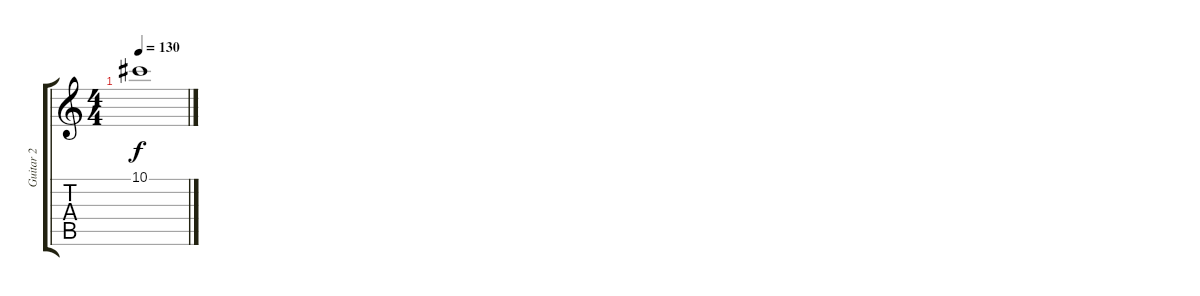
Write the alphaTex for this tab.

\track ("Guitar 2" "Guitar 2") {instrument overdrivenguitar}
\staff {score tabs}
\tuning (Eb4 Bb3 Gb3 Db3 Ab2 Eb2) {hide}
\ts (4 4)
\tempo 130
\clef g2
\ks c
10.1{t}.1{dy f}
